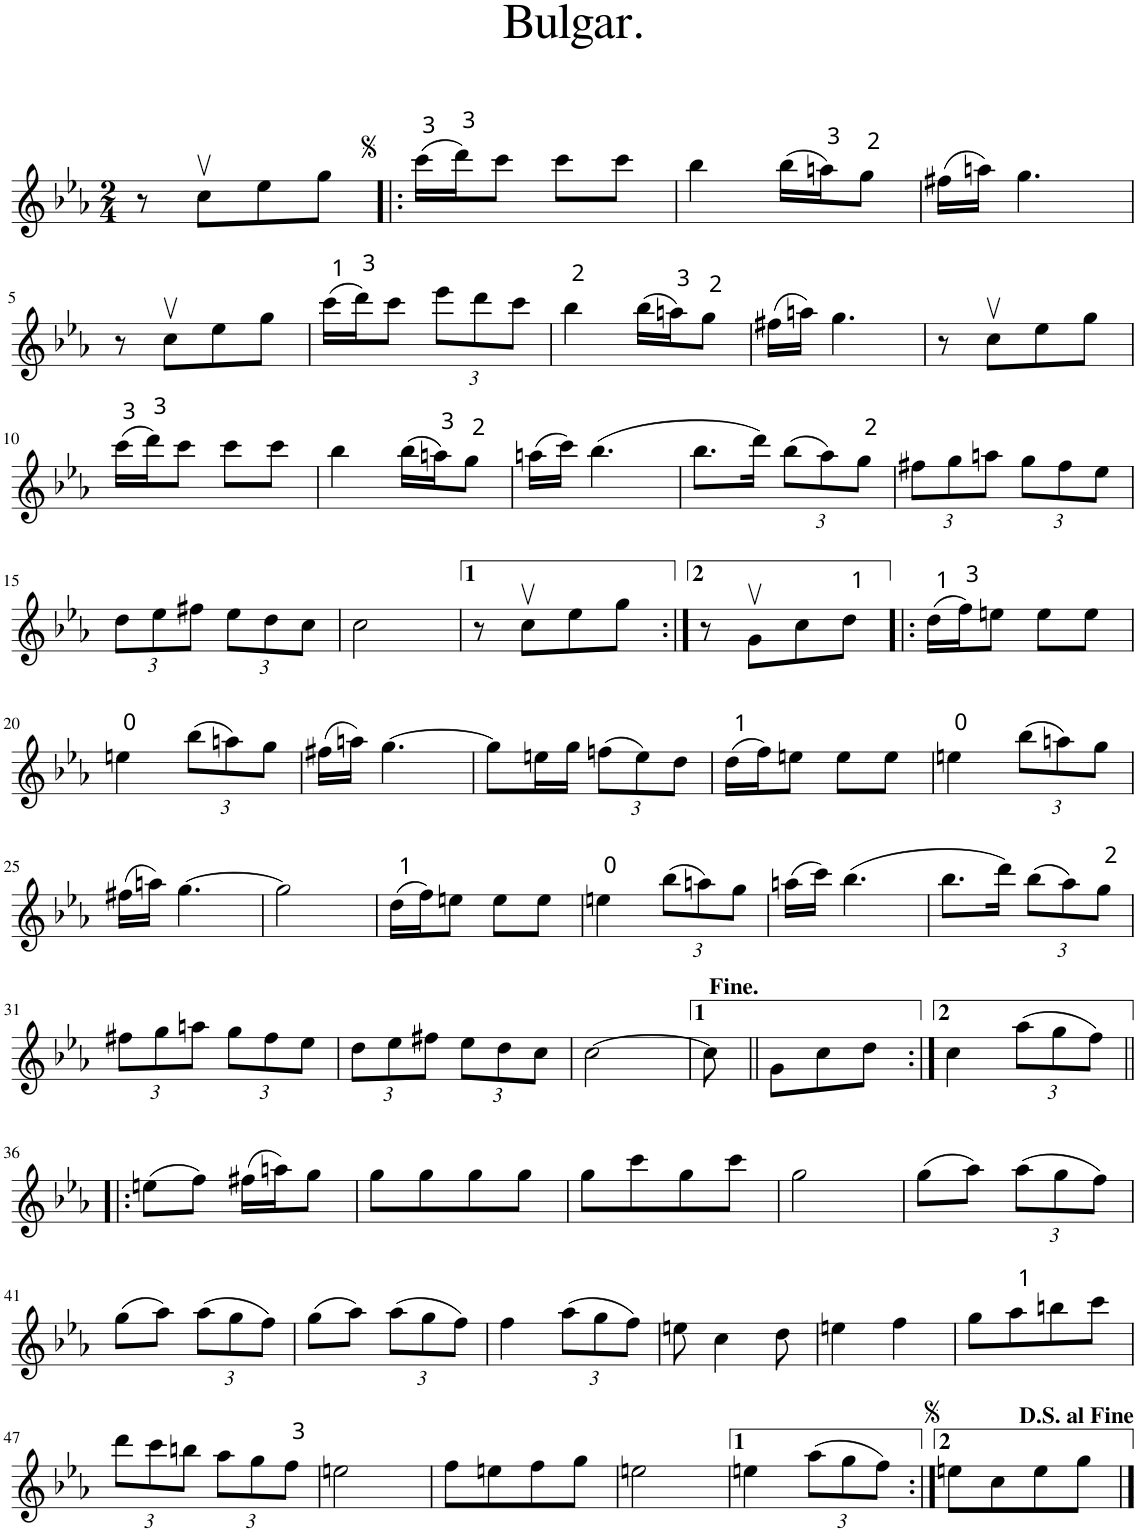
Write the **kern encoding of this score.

**kern
*part1
*staff1
*I"Piano
*I'Pno.
*clefG2
*k[b-e-a-]
*c:
*M2/4
=1
8r
8ccv\L
8ee-\
8gg\J
=2!|:
(16ccc\LL
16ddd\J)
8ccc\J
8ccc\L
8ccc\J
=3
4bb-\
(16bb-\LL
16aan\J)
8gg\J
=4
(16ff#X\LL
16aan\JJ)
4.gg\
!!LO:LB:g=z
=5
8r
8ccv\L
8ee-\
8gg\J
=6
(16ccc\LL
16ddd\J)
8ccc\J
*Xbrackettup
12eee-\L
12ddd\
12ccc\J
=7
4bb-\
(16bb-\LL
16aan\J)
8gg\J
=8
(16ff#X\LL
16aan\JJ)
4.gg\
=9
8r
8ccv\L
8ee-\
8gg\J
!!LO:LB:g=z
=10
(16ccc\LL
16ddd\J)
8ccc\J
8ccc\L
8ccc\J
=11
4bb-\
(16bb-\LL
16aan\J)
8gg\J
=12
(16aan\LL
16ccc\JJ)
(4.bb-\
=13
8.bb-\L
16ddd\Jk)
(12bb-\L
12aa-\)
12gg\J
=14
12ff#X\L
12gg\
12aan\J
12gg\L
12ff#\
12ee-\J
!!LO:LB:g=z
=15
12dd\L
12ee-\
12ff#X\J
12ee-\L
12dd\
12cc\J
=16
2cc\
=17
8r
8ccv\L
8ee-\
8gg\J
=18:|!
8r
8gv\L
8cc\
8dd\J
=19!|:
(16dd\LL
16ff\J)
8een\J
8ee\L
8ee\J
!!LO:LB:g=z
=20
4een\
(12bb-\L
12aan\)
12gg\J
=21
(16ff#X\LL
16aan\JJ)
[4.gg\
=22
8gg\L]
16een\L
16gg\JJ
(12ffn\L
12ee\)
12dd\J
=23
(16dd\LL
16ff\J)
8een\J
8ee\L
8ee\J
=24
4een\
(12bb-\L
12aan\)
12gg\J
!!LO:LB:g=z
=25
(16ff#X\LL
16aan\JJ)
[4.gg\
=26
2gg\]
=27
(16dd\LL
16ff\J)
8een\J
8ee\L
8ee\J
=28
4een\
(12bb-\L
12aan\)
12gg\J
=29
(16aan\LL
16ccc\JJ)
(4.bb-\
=30
8.bb-\L
16ddd\Jk)
(12bb-\L
12aa-\)
12gg\J
!!LO:LB:g=z
=31
12ff#X\L
12gg\
12aan\J
12gg\L
12ff#\
12ee-\J
=32
12dd\L
12ee-\
12ff#X\J
12ee-\L
12dd\
12cc\J
=33
[2cc\
=34
8cc\]
=34X1||
8g\L
8cc\
8dd\J
=35:|!
4cc\
(12aa-\L
12gg\
12ff\J)
!!LO:LB:g=z
=36!|:
(8een\L
8ff\J)
(16ff#X\LL
16aan\J)
8gg\J
=37
8gg\L
8gg\
8gg\
8gg\J
=38
8gg\L
8ccc\
8gg\
8ccc\J
=39
2gg\
=40
(8gg\L
8aa-\J)
(12aa-\L
12gg\
12ff\J)
!!LO:LB:g=z
=41
(8gg\L
8aa-\J)
(12aa-\L
12gg\
12ff\J)
=42
(8gg\L
8aa-\J)
(12aa-\L
12gg\
12ff\J)
=43
4ff\
(12aa-\L
12gg\
12ff\J)
=44
8een\
4cc\
8dd\
=45
4een\
4ff\
=46
8gg\L
8aa-\
8bbn\
8ccc\J
!!LO:LB:g=z
=47
12ddd\L
12ccc\
12bbn\J
12aa-\L
12gg\
12ff\J
=48
2een\
=49
8ff\L
8een\
8ff\
8gg\J
=50
2een\
=51
4een\
(12aa-\L
12gg\
12ff\J)
=52:|!
8een\L
8cc\
8ee\
8gg\J
==
*-
